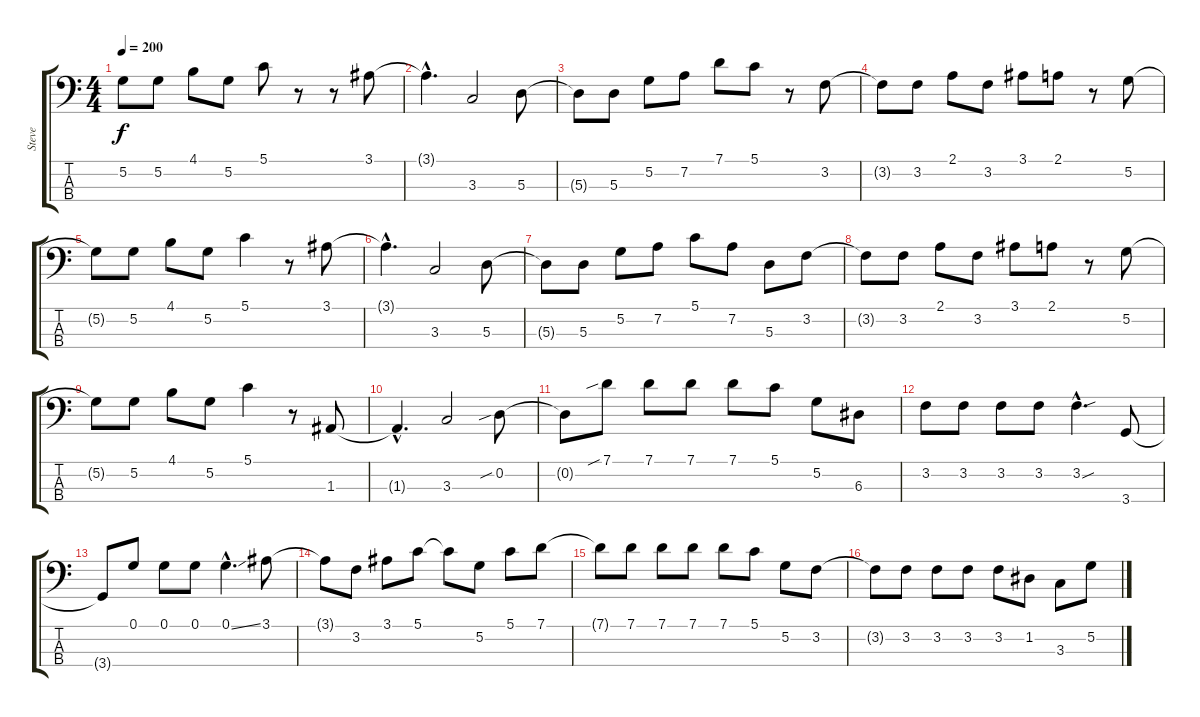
\track ("Steve" "Steve") {instrument electricbassfinger}
\staff {score tabs}
\tuning (G2 D2 A1 E1) {hide}
\ts (4 4)
\tempo 200
\clef f4
\ks c
5.2{t}.8{dy f} 5.2.8 4.1.8 5.2.8 5.1.8 r.8 r.8 3.1.8 |
3.1{hac t}.4{d} 3.3.2 5.3.8 |
5.3{t}.8 5.3.8 5.2.8 7.2.8 7.1.8 5.1.8 r.8 3.2.8 |
3.2{t}.8 3.2.8 2.1.8 3.2.8 3.1.8 2.1.8 r.8 5.2.8 |
5.2{t}.8 5.2.8 4.1.8 5.2.8 5.1.4 r.8 3.1.8 |
3.1{hac t}.4{d} 3.3.2 5.3.8 |
5.3{t}.8 5.3.8 5.2.8 7.2.8 5.1.8 7.2.8 5.3.8 3.2.8 |
3.2{t}.8 3.2.8 2.1.8 3.2.8 3.1.8 2.1.8 r.8 5.2.8 |
5.2{t}.8 5.2.8 4.1.8 5.2.8 5.1.4 r.8 1.3.8 |
1.3{hac t}.4{d} 3.3.2 0.2{sib}.8 |
0.2{t}.8 7.1{sib}.8 7.1.8 7.1.8 7.1.8 5.1.8 5.2.8 6.3.8 |
3.2.8 3.2.8 3.2.8 3.2.8 3.2{sou hac}.4{d} 3.4.8 |
3.4{t}.8 0.1.8 0.1.8 0.1.8 0.1{ss hac}.4{d} 3.1.8 |
3.1{t}.8 3.2.8 3.1.8 5.1.8 5.1{t}.8 5.2.8 5.1.8 7.1.8 |
7.1{t}.8 7.1.8 7.1.8 7.1.8 7.1.8 5.1.8 5.2.8 3.2.8 |
3.2{t}.8 3.2.8 3.2.8 3.2.8 3.2.8 1.2.8 3.3.8 5.2.8
